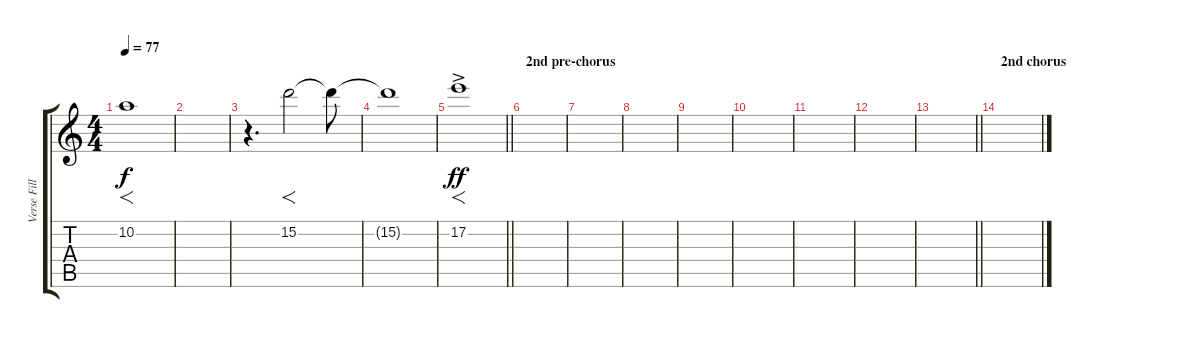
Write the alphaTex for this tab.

\track ("Verse Fill" "Verse Fill") {instrument distortionguitar}
\staff {score tabs}
\tuning (E4 B3 G3 D3 A2 E2) {hide}
\ts (4 4)
\tempo 77
\clef g2
\ks c
10.2.1{f dy f} |
|
r.4{d} 15.2.2{f} 15.2{t}.8 |
15.2{t}.1 |
\barLineRight lightlight
17.2{ac}.1{f dy ff} |
\section ("" "2nd pre-chorus")
|
|
|
|
|
|
|
\barLineRight lightlight
|
\section ("" "2nd chorus")
